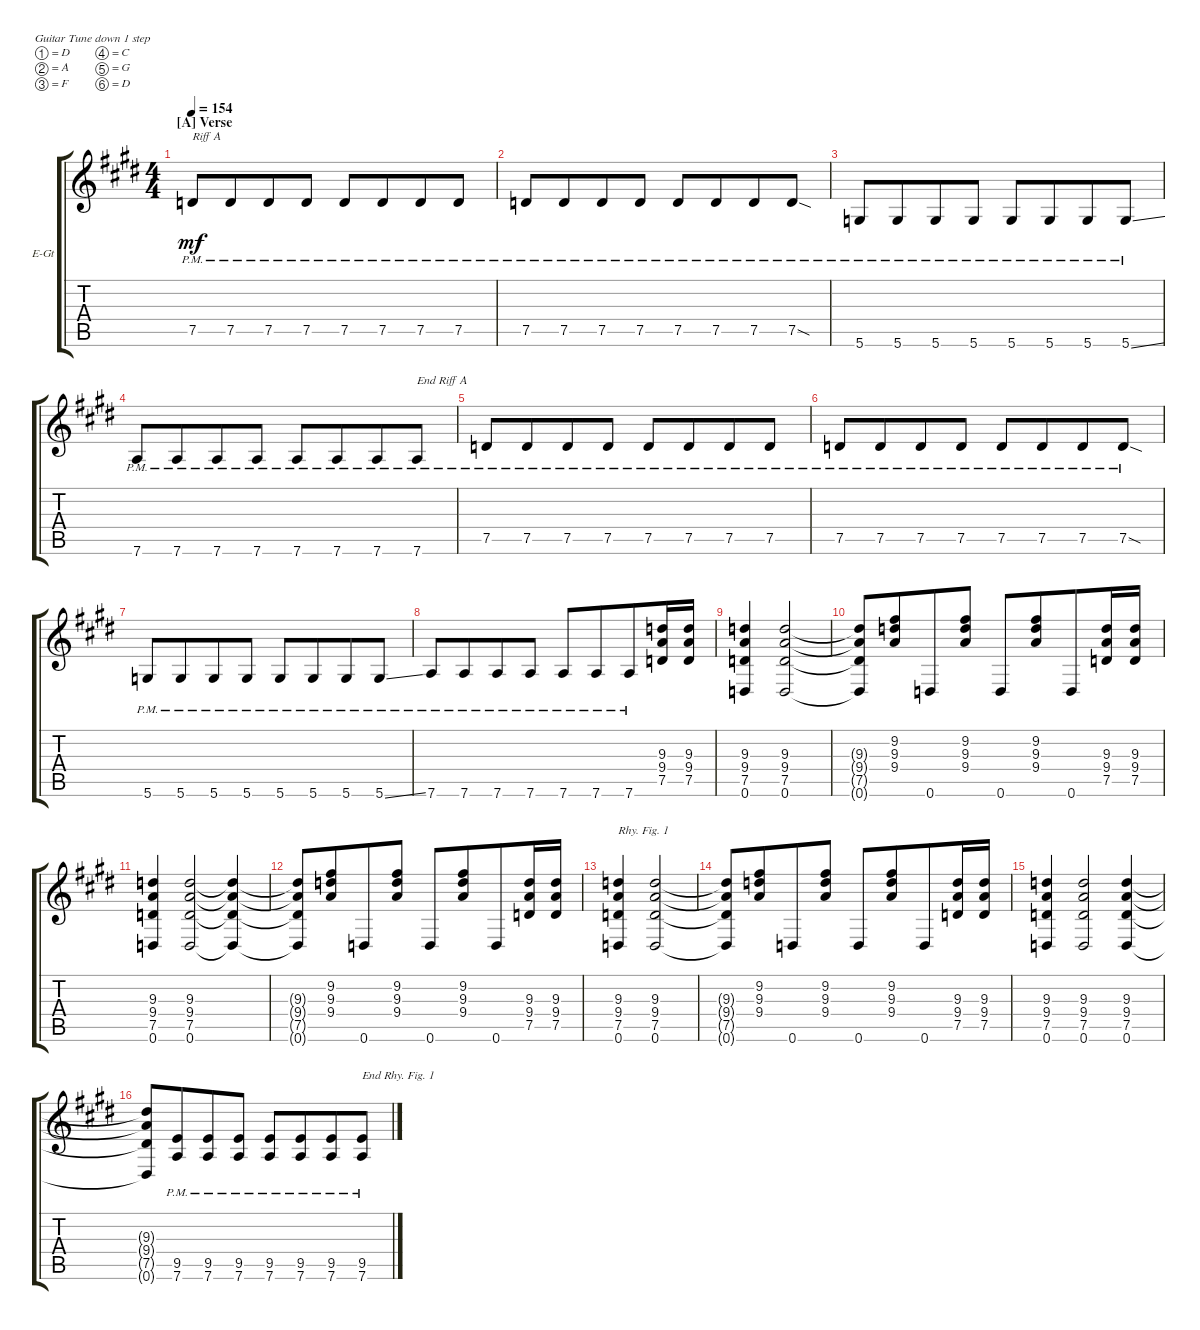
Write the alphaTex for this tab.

\defaultSystemsLayout 4
\bracketExtendMode groupsimilarinstruments
\firstSystemTrackNameOrientation horizontal
\otherSystemsTrackNameOrientation horizontal
\track ("Michael Poulsen" "E-Gt") {instrument overdrivenguitar}
\staff {score tabs}
\tuning (D4 A3 F3 C3 G2 D2)
\ts (4 4)
\beaming (8 4 4)
\section ("A" "Verse")
\tempo 154
\clef g2
\ks e
7.5{pm}.8{txt "Riff A" dy mf instrument overdrivenguitar} 7.5{pm}.8 7.5{pm}.8 7.5{pm}.8 7.5{pm}.8 7.5{pm}.8 7.5{pm}.8 7.5{pm}.8 |
7.5{pm}.8 7.5{pm}.8 7.5{pm}.8 7.5{pm}.8 7.5{pm}.8 7.5{pm}.8 7.5{pm}.8 7.5{sod pm}.8 |
5.6{pm}.8 5.6{pm}.8 5.6{pm}.8 5.6{pm}.8 5.6{pm}.8 5.6{pm}.8 5.6{pm}.8 5.6{ss pm}.8 |
7.6{pm}.8 7.6{pm}.8 7.6{pm}.8 7.6{pm}.8 7.6{pm}.8 7.6{pm}.8 7.6{pm}.8 7.6{pm}.8{txt "End Riff A"} |
7.5{pm}.8 7.5{pm}.8 7.5{pm}.8 7.5{pm}.8 7.5{pm}.8 7.5{pm}.8 7.5{pm}.8 7.5{pm}.8 |
7.5{pm}.8 7.5{pm}.8 7.5{pm}.8 7.5{pm}.8 7.5{pm}.8 7.5{pm}.8 7.5{pm}.8 7.5{sod pm}.8 |
5.6{pm}.8 5.6{pm}.8 5.6{pm}.8 5.6{pm}.8 5.6{pm}.8 5.6{pm}.8 5.6{pm}.8 5.6{ss pm}.8 |
7.6{pm}.8 7.6{pm}.8 7.6{pm}.8 7.6{pm}.8 7.6{pm}.8 7.6{pm}.8 7.6{pm}.8 (7.5 9.3 9.4).16 (7.5 9.4 9.3).16 |
(9.3 9.4 7.5 0.6).4 (0.6 7.5 9.4 9.3).2 |
(0.6{t} 7.5{t} 9.4{t} 9.3{t}).8 (9.2 9.3 9.4).8 0.6.8 (9.4 9.3 9.2).8 0.6.8 (9.4 9.3 9.2).8 0.6.8 (7.5 9.3 9.4).16 (7.5 9.4 9.3).16 |
(7.5 9.4 9.3 0.6).4 (0.6 7.5 9.4 9.3).2 (9.3{t} 9.4{t} 7.5{t} 0.6{t}).4 |
(9.3{t} 9.4{t} 7.5{t} 0.6{t}).8 (9.4 9.3 9.2).8 0.6.8 (9.4 9.3 9.2).8 0.6.8 (9.4 9.3 9.2).8 0.6.8 (7.5 9.3 9.4).16 (7.5 9.4 9.3).16 |
(0.6 7.5 9.4 9.3).4{txt "Rhy. Fig. 1"} (9.3 9.4 7.5 0.6).2 |
(9.3{t} 9.4{t} 7.5{t} 0.6{t}).8 (9.4 9.3 9.2).8 0.6.8 (9.4 9.3 9.2).8 0.6.8 (9.4 9.3 9.2).8 0.6.8 (7.5 9.3 9.4).16 (7.5 9.4 9.3).16 |
(9.3 9.4 7.5 0.6).4 (0.6 7.5 9.4 9.3).2 (9.3 9.4 7.5 0.6).4 |
(9.3{t} 9.4{t} 7.5{t} 0.6{t}).8 (7.6{pm} 9.5{pm}).8 (7.6{pm} 9.5{pm}).8 (7.6{pm} 9.5{pm}).8 (7.6{pm} 9.5{pm}).8 (7.6{pm} 9.5{pm}).8 (7.6{pm} 9.5{pm}).8 (7.6{pm} 9.5{pm}).8{txt "End Rhy. Fig. 1"}
